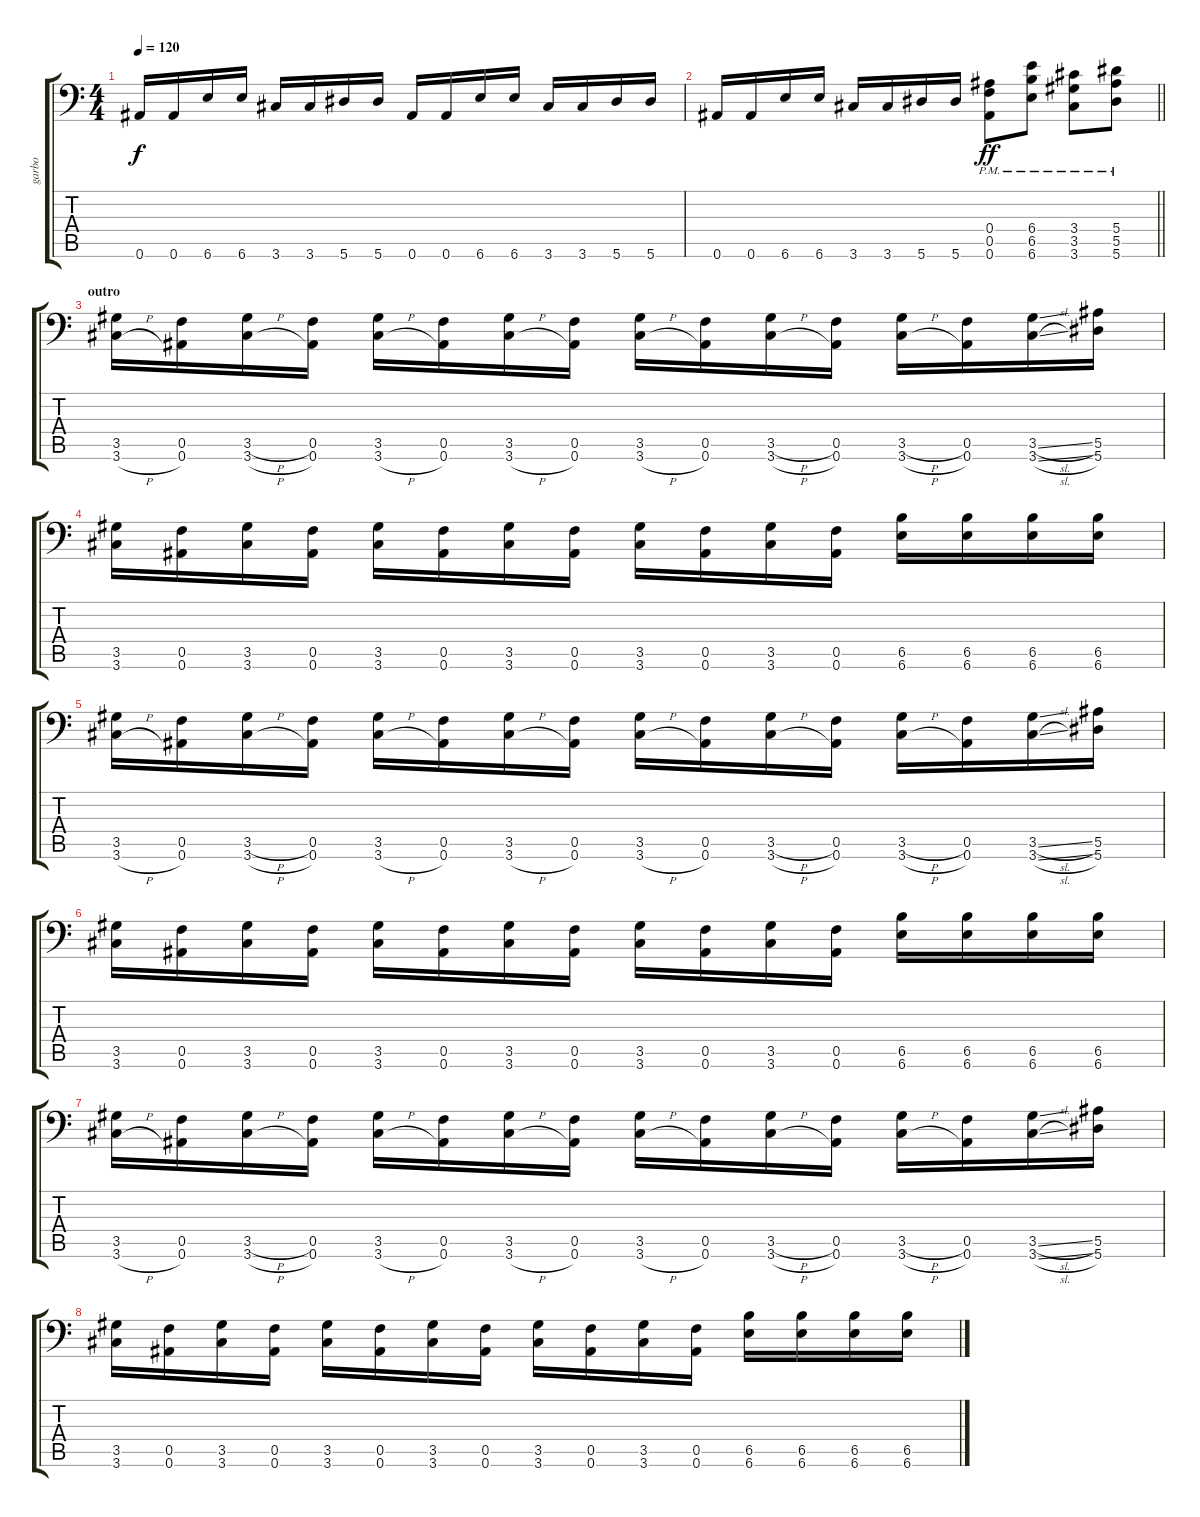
\track ("garbo" "garbo") {instrument overdrivenguitar}
\staff {score tabs}
\tuning (C4 G3 Eb3 Bb2 F2 Bb1) {hide}
\ts (4 4)
\tempo 120
\clef f4
\ks c
0.6.16{dy f} 0.6.16 6.6.16 6.6.16 3.6.16 3.6.16 5.6.16 5.6.16 0.6.16 0.6.16 6.6.16 6.6.16 3.6.16 3.6.16 5.6.16 5.6.16 |
\barLineRight lightlight
0.6.16 0.6.16 6.6.16 6.6.16 3.6.16 3.6.16 5.6.16 5.6.16 (0.4{pm} 0.5{pm} 0.6{pm}).8{dy ff} (6.4{pm} 6.5{pm} 6.6{pm}).8 (3.4{pm} 3.5{pm} 3.6{pm}).8 (5.4{pm} 5.5{pm} 5.6{pm}).8 |
\section ("" "outro")
(3.5 3.6{h}).16 (0.5 0.6).16 (3.5{h} 3.6{h}).16 (0.5 0.6).16 (3.5 3.6{h}).16 (0.5 0.6).16 (3.5 3.6{h}).16 (0.5 0.6).16 (3.5 3.6{h}).16 (0.5 0.6).16 (3.5{h} 3.6{h}).16 (0.5 0.6).16 (3.5{h} 3.6{h}).16 (0.5 0.6).16 (3.5{sl} 3.6{sl}).16 (5.5 5.6).16 |
(3.5 3.6).16 (0.5 0.6).16 (3.5 3.6).16 (0.5 0.6).16 (3.5 3.6).16 (0.5 0.6).16 (3.5 3.6).16 (0.5 0.6).16 (3.5 3.6).16 (0.5 0.6).16 (3.5 3.6).16 (0.5 0.6).16 (6.5 6.6).16 (6.5 6.6).16 (6.5 6.6).16 (6.5 6.6).16 |
(3.5 3.6{h}).16 (0.5 0.6).16 (3.5{h} 3.6{h}).16 (0.5 0.6).16 (3.5 3.6{h}).16 (0.5 0.6).16 (3.5 3.6{h}).16 (0.5 0.6).16 (3.5 3.6{h}).16 (0.5 0.6).16 (3.5{h} 3.6{h}).16 (0.5 0.6).16 (3.5{h} 3.6{h}).16 (0.5 0.6).16 (3.5{sl} 3.6{sl}).16 (5.5 5.6).16 |
(3.5 3.6).16 (0.5 0.6).16 (3.5 3.6).16 (0.5 0.6).16 (3.5 3.6).16 (0.5 0.6).16 (3.5 3.6).16 (0.5 0.6).16 (3.5 3.6).16 (0.5 0.6).16 (3.5 3.6).16 (0.5 0.6).16 (6.5 6.6).16 (6.5 6.6).16 (6.5 6.6).16 (6.5 6.6).16 |
(3.5 3.6{h}).16 (0.5 0.6).16 (3.5{h} 3.6{h}).16 (0.5 0.6).16 (3.5 3.6{h}).16 (0.5 0.6).16 (3.5 3.6{h}).16 (0.5 0.6).16 (3.5 3.6{h}).16 (0.5 0.6).16 (3.5{h} 3.6{h}).16 (0.5 0.6).16 (3.5{h} 3.6{h}).16 (0.5 0.6).16 (3.5{sl} 3.6{sl}).16 (5.5 5.6).16 |
(3.5 3.6).16 (0.5 0.6).16 (3.5 3.6).16 (0.5 0.6).16 (3.5 3.6).16 (0.5 0.6).16 (3.5 3.6).16 (0.5 0.6).16 (3.5 3.6).16 (0.5 0.6).16 (3.5 3.6).16 (0.5 0.6).16 (6.5 6.6).16 (6.5 6.6).16 (6.5 6.6).16 (6.5 6.6).16
